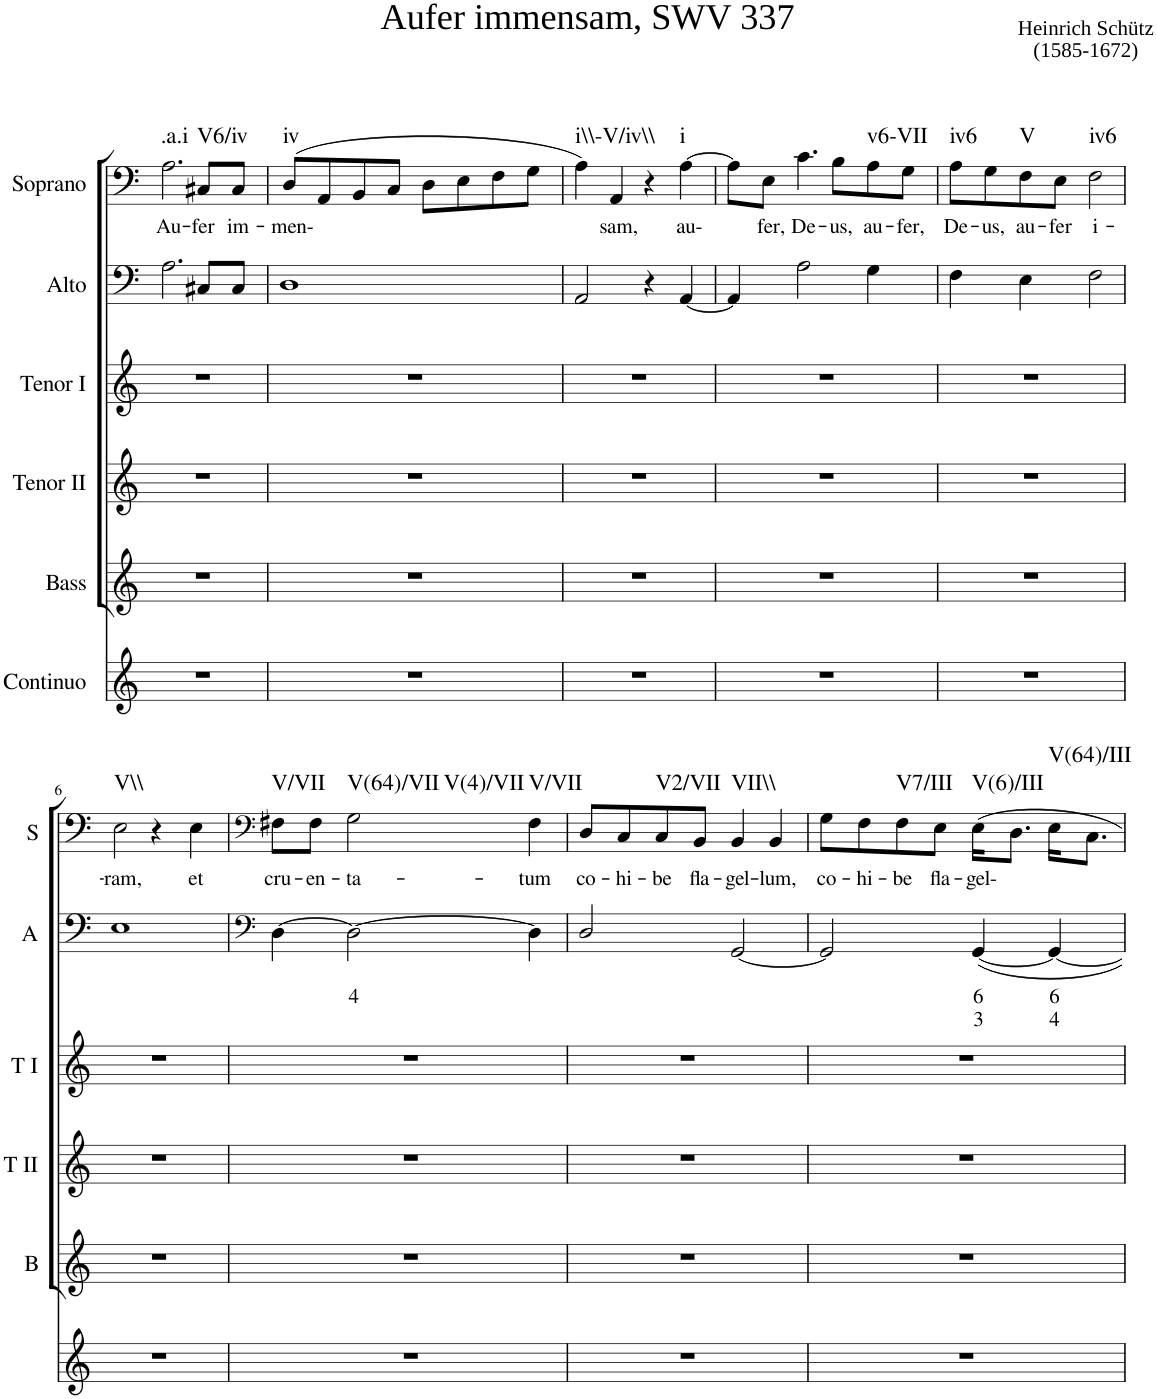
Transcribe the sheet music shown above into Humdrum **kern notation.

**kern	**kern	**kern	**kern	**kern	**text	**text	**kern	**text	**harte
*part6	*part5	*part4	*part3	*part2	*part2	*part2	*part1	*part1	*part1
*staff6	*staff5	*staff4	*staff3	*staff2	*staff2	*staff2	*staff1	*staff1	*
*I"Continuo	*I"Bass	*I"Tenor II	*I"Tenor I	*I"Alto	*	*	*I"Soprano	*	*
*	*I'B	*I'T II	*I'T I	*I'A	*	*	*I'S	*	*
*clefG2	*clefG2	*clefG2	*clefG2	*clefF4	*	*	*clefF4	*	*
*k[]	*k[]	*k[]	*k[]	*k[]	*	*	*k[]	*	*
=1	=1	=1	=1	=1	=1	=1	=1	=1	=1
!	!	!	!	!	!	!	!LO:TX:a:t=Heinrich Schütz	!	!
!	!	!	!	!	!	!	!LO:TX:a:t=(1585-1672)	!	!
!	!	!	!	!	!	!	!LO:TX:a:t=Aufer immensam, SWV 337	!	!
!	!	!	!	!	!	!	!	!LO:LY:b	!LO:H:kt=.a.i
1r	1r	1r	1r	2.A\	.	.	2.A\	Au-	N
!	!	!	!	!	!	!	!	!LO:LY:b	!LO:H:kt=V6/iv
.	.	.	.	8C#X/L	.	.	8C#X/L	fer	N
!	!	!	!	!	!	!	!	!LO:LY:b	!
.	.	.	.	8C#/J	.	.	8C#/J	im-	.
=2	=2	=2	=2	=2	=2	=2	=2	=2	=2
!	!	!	!	!	!	!	!	!LO:LY:b	!LO:H:kt=iv
1r	1r	1r	1r	1D	.	.	(8D/L	men-	N
.	.	.	.	.	.	.	8AA/	.	.
.	.	.	.	.	.	.	8BB/	.	.
.	.	.	.	.	.	.	8C/J	.	.
.	.	.	.	.	.	.	8D\L	.	.
.	.	.	.	.	.	.	8E\	.	.
.	.	.	.	.	.	.	8F\	.	.
.	.	.	.	.	.	.	8G\J	.	.
=3	=3	=3	=3	=3	=3	=3	=3	=3	=3
!	!	!	!	!	!	!	!	!	!LO:H:kt=i\\-V/iv\\
1r	1r	1r	1r	2AA/	.	.	4A\)	.	N
!	!	!	!	!	!	!	!	!LO:LY:b	!
.	.	.	.	.	.	.	4AA/	sam,	.
.	.	.	.	4r	.	.	4r	.	.
!	!	!	!	!	!	!	!	!LO:LY:b	!LO:H:kt=i
.	.	.	.	[4AA/	.	.	[4A\	au-	N
=4	=4	=4	=4	=4	=4	=4	=4	=4	=4
1r	1r	1r	1r	4AA/]	.	.	8A\L]	.	.
!	!	!	!	!	!	!	!	!LO:LY:b	!
.	.	.	.	.	.	.	8E\J	fer,	.
!	!	!	!	!	!	!	!	!LO:LY:b	!
.	.	.	.	2A\	.	.	4.c\	De-	.
!	!	!	!	!	!	!	!	!LO:LY:b	!
.	.	.	.	.	.	.	8B\L	us,	.
!	!	!	!	!	!	!	!	!LO:LY:b	!LO:H:kt=v6-VII
.	.	.	.	4G\	.	.	8A\	au-	N
!	!	!	!	!	!	!	!	!LO:LY:b	!
.	.	.	.	.	.	.	8G\J	fer,	.
=5	=5	=5	=5	=5	=5	=5	=5	=5	=5
!	!	!	!	!	!	!	!	!LO:LY:b	!LO:H:kt=iv6
1r	1r	1r	1r	4F\	.	.	8A\L	De-	N
!	!	!	!	!	!	!	!	!LO:LY:b	!
.	.	.	.	.	.	.	8G\	us,	.
!	!	!	!	!	!	!	!	!LO:LY:b	!LO:H:kt=V
.	.	.	.	4E\	.	.	8F\	au-	N
!	!	!	!	!	!	!	!	!LO:LY:b	!
.	.	.	.	.	.	.	8E\J	fer	.
!	!	!	!	!	!	!	!	!LO:LY:b	!LO:H:kt=iv6
.	.	.	.	2F\	.	.	2F\	i-	N
!!LO:LB:g=z
=6	=6	=6	=6	=6	=6	=6	=6	=6	=6
!	!	!	!	!	!	!	!	!LO:LY:b	!LO:H:kt=V\\
1r	1r	1r	1r	1E	.	.	2E\	ram,	N
.	.	.	.	.	.	.	4r	.	.
!	!	!	!	!	!	!	!	!LO:LY:b	!
.	.	.	.	.	.	.	4E\	et	.
=7	=7	=7	=7	=7	=7	=7	=7	=7	=7
*	*	*	*	*clefF4	*	*	*clefF4	*	*
!	!	!	!	!	!	!	!	!LO:LY:b	!LO:H:kt=V/VII
1r	1r	1r	1r	[4D\	.	.	8F#X\L	cru-	N
!	!	!	!	!	!	!	!	!LO:LY:b	!
.	.	.	.	.	.	.	8F#\J	en-	.
!	!	!	!	!	!LO:LY:b	!	!	!LO:LY:b	!LO:H:n=1:kt=V(64)/VII
!	!	!	!	!	!	!	!	!	!LO:H:n=2:kt=V(4)/VII
.	.	.	.	2D\_	4	.	2G\	ta-	N N
!	!	!	!	!	!	!	!	!LO:LY:b	!LO:H:kt=V/VII
.	.	.	.	4D\]	.	.	4F#\	tum	N
=8	=8	=8	=8	=8	=8	=8	=8	=8	=8
!	!	!	!	!	!	!	!	!LO:LY:b	!
1r	1r	1r	1r	2D/	.	.	8D/L	co-	.
!	!	!	!	!	!	!	!	!LO:LY:b	!
.	.	.	.	.	.	.	8C/	hi-	.
!	!	!	!	!	!	!	!	!LO:LY:b	!LO:H:kt=V2/VII
.	.	.	.	.	.	.	8C/	be	N
!	!	!	!	!	!	!	!	!LO:LY:b	!
.	.	.	.	.	.	.	8BB/J	fla-	.
!	!	!	!	!	!	!	!	!LO:LY:b	!LO:H:kt=VII\\
.	.	.	.	[2GG/	.	.	4BB/	gel-	N
!	!	!	!	!	!	!	!	!LO:LY:b	!
.	.	.	.	.	.	.	4BB/	lum,	.
=9	=9	=9	=9	=9	=9	=9	=9	=9	=9
!	!	!	!	!	!	!	!	!LO:LY:b	!
1r	1r	1r	1r	2GG/]	.	.	8G\L	co-	.
!	!	!	!	!	!	!	!	!LO:LY:b	!
.	.	.	.	.	.	.	8F\	hi-	.
!	!	!	!	!	!	!	!	!LO:LY:b	!LO:H:kt=V7/III
.	.	.	.	.	.	.	8F\	be	N
!	!	!	!	!	!	!	!	!LO:LY:b	!
.	.	.	.	.	.	.	8E\J	fla-	.
!	!	!	!	!	!LO:LY:b	!LO:LY:b	!	!LO:LY:b	!LO:H:kt=V(6)/III
.	.	.	.	[4GG/	6	3	16E\KL	gel-	N
.	.	.	.	.	.	.	8.D\J	.	.
!	!	!	!	!	!LO:LY:b	!LO:LY:b	!	!	!LO:H:kt=V(64)/III
.	.	.	.	4GG/_	6	4	16E\KL	.	N
.	.	.	.	.	.	.	8.C\J	.	.
=	=	=	=	=	=	=	=	=	=
*-	*-	*-	*-	*-	*-	*-	*-	*-	*-
